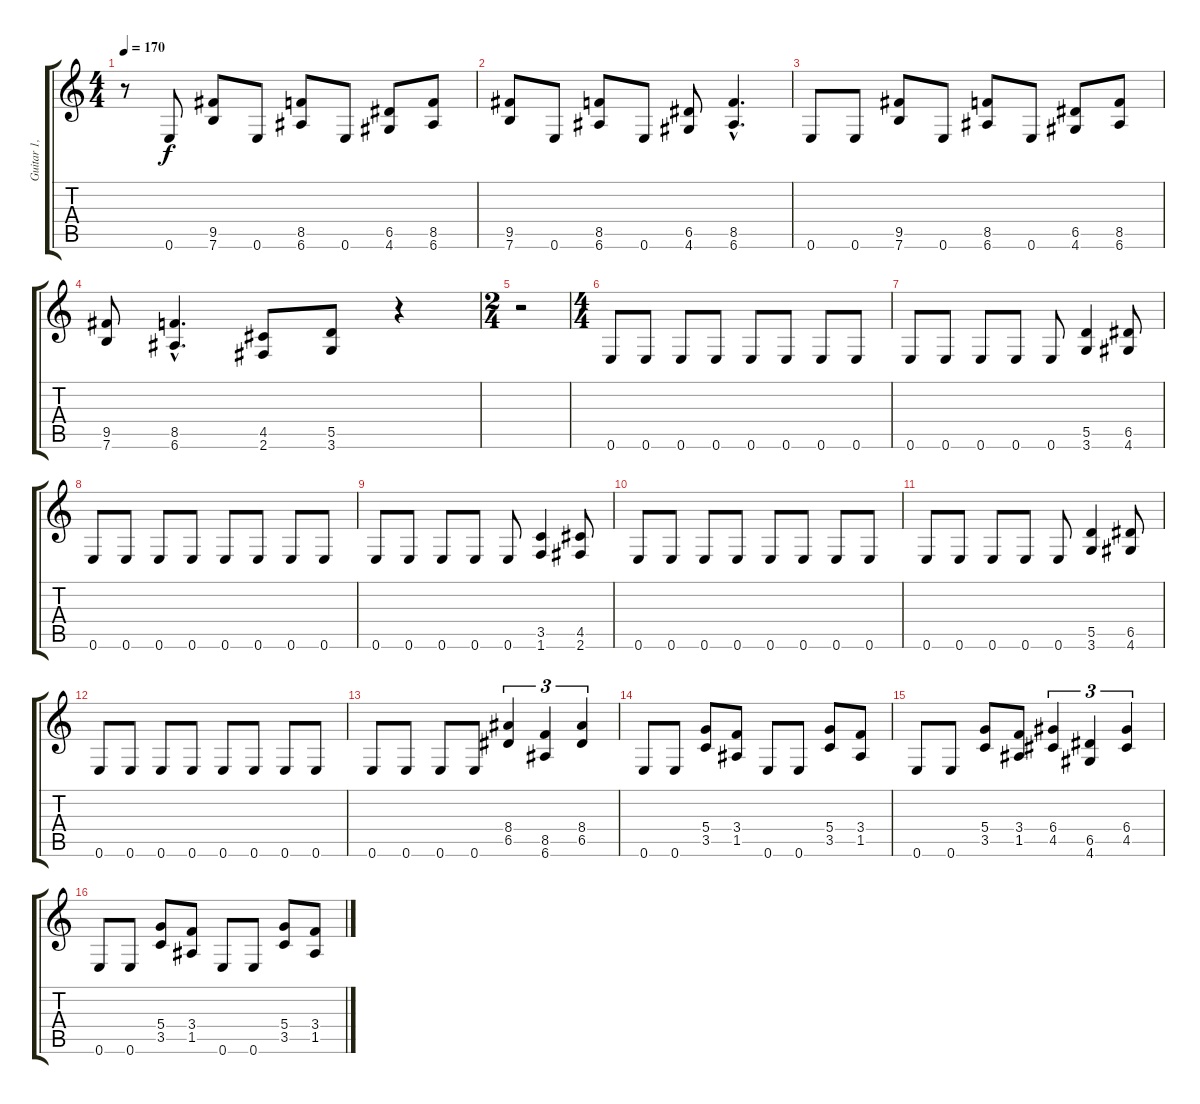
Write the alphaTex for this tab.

\track ("Guitar 1, Dime" "Guitar 1, ") {instrument overdrivenguitar}
\staff {score tabs}
\tuning (E4 B3 G3 D3 A2 E2) {hide}
\ts (4 4)
\tempo 170
\clef g2
\ks c
r.8{dy f} 0.6.8 (9.5 7.6).8 0.6.8 (8.5 6.6).8 0.6.8 (6.5 4.6).8 (8.5 6.6).8 |
(9.5 7.6).8 0.6.8 (8.5 6.6).8 0.6.8 (6.5 4.6).8 (8.5{hac} 6.6{hac}).4{d} |
0.6.8 0.6.8 (9.5 7.6).8 0.6.8 (8.5 6.6).8 0.6.8 (6.5 4.6).8 (8.5 6.6).8 |
(9.5 7.6).8 (8.5{hac} 6.6{hac}).4{d} (4.5 2.6).8 (5.5 3.6).8 r.4 |
\ts (2 4)
r.2 |
\ts (4 4)
0.6.8 0.6.8 0.6.8 0.6.8 0.6.8 0.6.8 0.6.8 0.6.8 |
0.6.8 0.6.8 0.6.8 0.6.8 0.6.8 (5.5 3.6).4 (6.5 4.6).8 |
0.6.8 0.6.8 0.6.8 0.6.8 0.6.8 0.6.8 0.6.8 0.6.8 |
0.6.8 0.6.8 0.6.8 0.6.8 0.6.8 (3.5 1.6).4 (4.5 2.6).8 |
0.6.8 0.6.8 0.6.8 0.6.8 0.6.8 0.6.8 0.6.8 0.6.8 |
0.6.8 0.6.8 0.6.8 0.6.8 0.6.8 (5.5 3.6).4 (6.5 4.6).8 |
0.6.8 0.6.8 0.6.8 0.6.8 0.6.8 0.6.8 0.6.8 0.6.8 |
0.6.8 0.6.8 0.6.8 0.6.8 (8.4 6.5).4{tu (3 2)} (8.5 6.6).4{tu (3 2)} (8.4 6.5).4{tu (3 2)} |
0.6.8 0.6.8 (5.4 3.5).8 (3.4 1.5).8 0.6.8 0.6.8 (5.4 3.5).8 (3.4 1.5).8 |
0.6.8 0.6.8 (5.4 3.5).8 (3.4 1.5).8 (6.4 4.5).4{tu (3 2)} (6.5 4.6).4{tu (3 2)} (6.4 4.5).4{tu (3 2)} |
0.6.8 0.6.8 (5.4 3.5).8 (3.4 1.5).8 0.6.8 0.6.8 (5.4 3.5).8 (3.4 1.5).8
